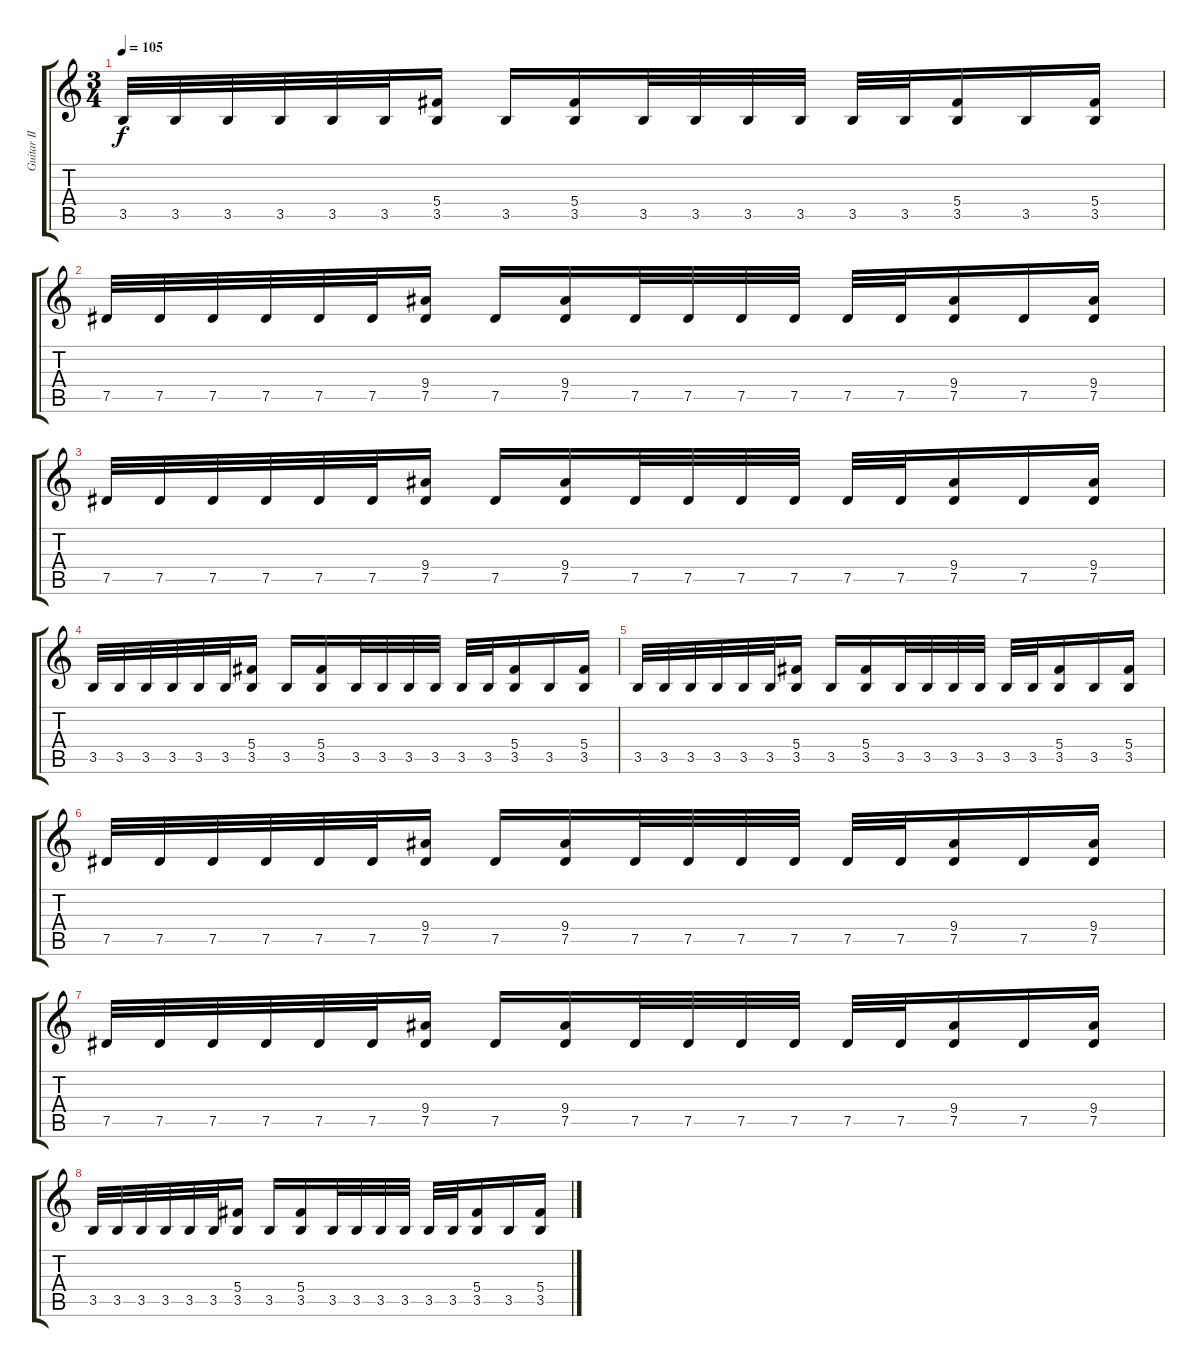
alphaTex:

\track ("Guitar II" "Guitar II") {instrument overdrivenguitar}
\staff {score tabs}
\tuning (Eb4 Bb3 Gb3 Db3 Ab2 Eb2) {hide}
\ts (3 4)
\tempo 105
\clef g2
\ks c
3.5.32{dy f} 3.5.32 3.5.32 3.5.32 3.5.32 3.5.32 (5.4 3.5).16 3.5.16 (5.4 3.5).16 3.5.32 3.5.32 3.5.32 3.5.32 3.5.32 3.5.32 (5.4 3.5).16 3.5.16 (5.4 3.5).16 |
7.5.32 7.5.32 7.5.32 7.5.32 7.5.32 7.5.32 (9.4 7.5).16 7.5.16 (9.4 7.5).16 7.5.32 7.5.32 7.5.32 7.5.32 7.5.32 7.5.32 (9.4 7.5).16 7.5.16 (9.4 7.5).16 |
7.5.32 7.5.32 7.5.32 7.5.32 7.5.32 7.5.32 (9.4 7.5).16 7.5.16 (9.4 7.5).16 7.5.32 7.5.32 7.5.32 7.5.32 7.5.32 7.5.32 (9.4 7.5).16 7.5.16 (9.4 7.5).16 |
3.5.32 3.5.32 3.5.32 3.5.32 3.5.32 3.5.32 (5.4 3.5).16 3.5.16 (5.4 3.5).16 3.5.32 3.5.32 3.5.32 3.5.32 3.5.32 3.5.32 (5.4 3.5).16 3.5.16 (5.4 3.5).16 |
3.5.32 3.5.32 3.5.32 3.5.32 3.5.32 3.5.32 (5.4 3.5).16 3.5.16 (5.4 3.5).16 3.5.32 3.5.32 3.5.32 3.5.32 3.5.32 3.5.32 (5.4 3.5).16 3.5.16 (5.4 3.5).16 |
7.5.32 7.5.32 7.5.32 7.5.32 7.5.32 7.5.32 (9.4 7.5).16 7.5.16 (9.4 7.5).16 7.5.32 7.5.32 7.5.32 7.5.32 7.5.32 7.5.32 (9.4 7.5).16 7.5.16 (9.4 7.5).16 |
7.5.32 7.5.32 7.5.32 7.5.32 7.5.32 7.5.32 (9.4 7.5).16 7.5.16 (9.4 7.5).16 7.5.32 7.5.32 7.5.32 7.5.32 7.5.32 7.5.32 (9.4 7.5).16 7.5.16 (9.4 7.5).16 |
3.5.32 3.5.32 3.5.32 3.5.32 3.5.32 3.5.32 (5.4 3.5).16 3.5.16 (5.4 3.5).16 3.5.32 3.5.32 3.5.32 3.5.32 3.5.32 3.5.32 (5.4 3.5).16 3.5.16 (5.4 3.5).16
